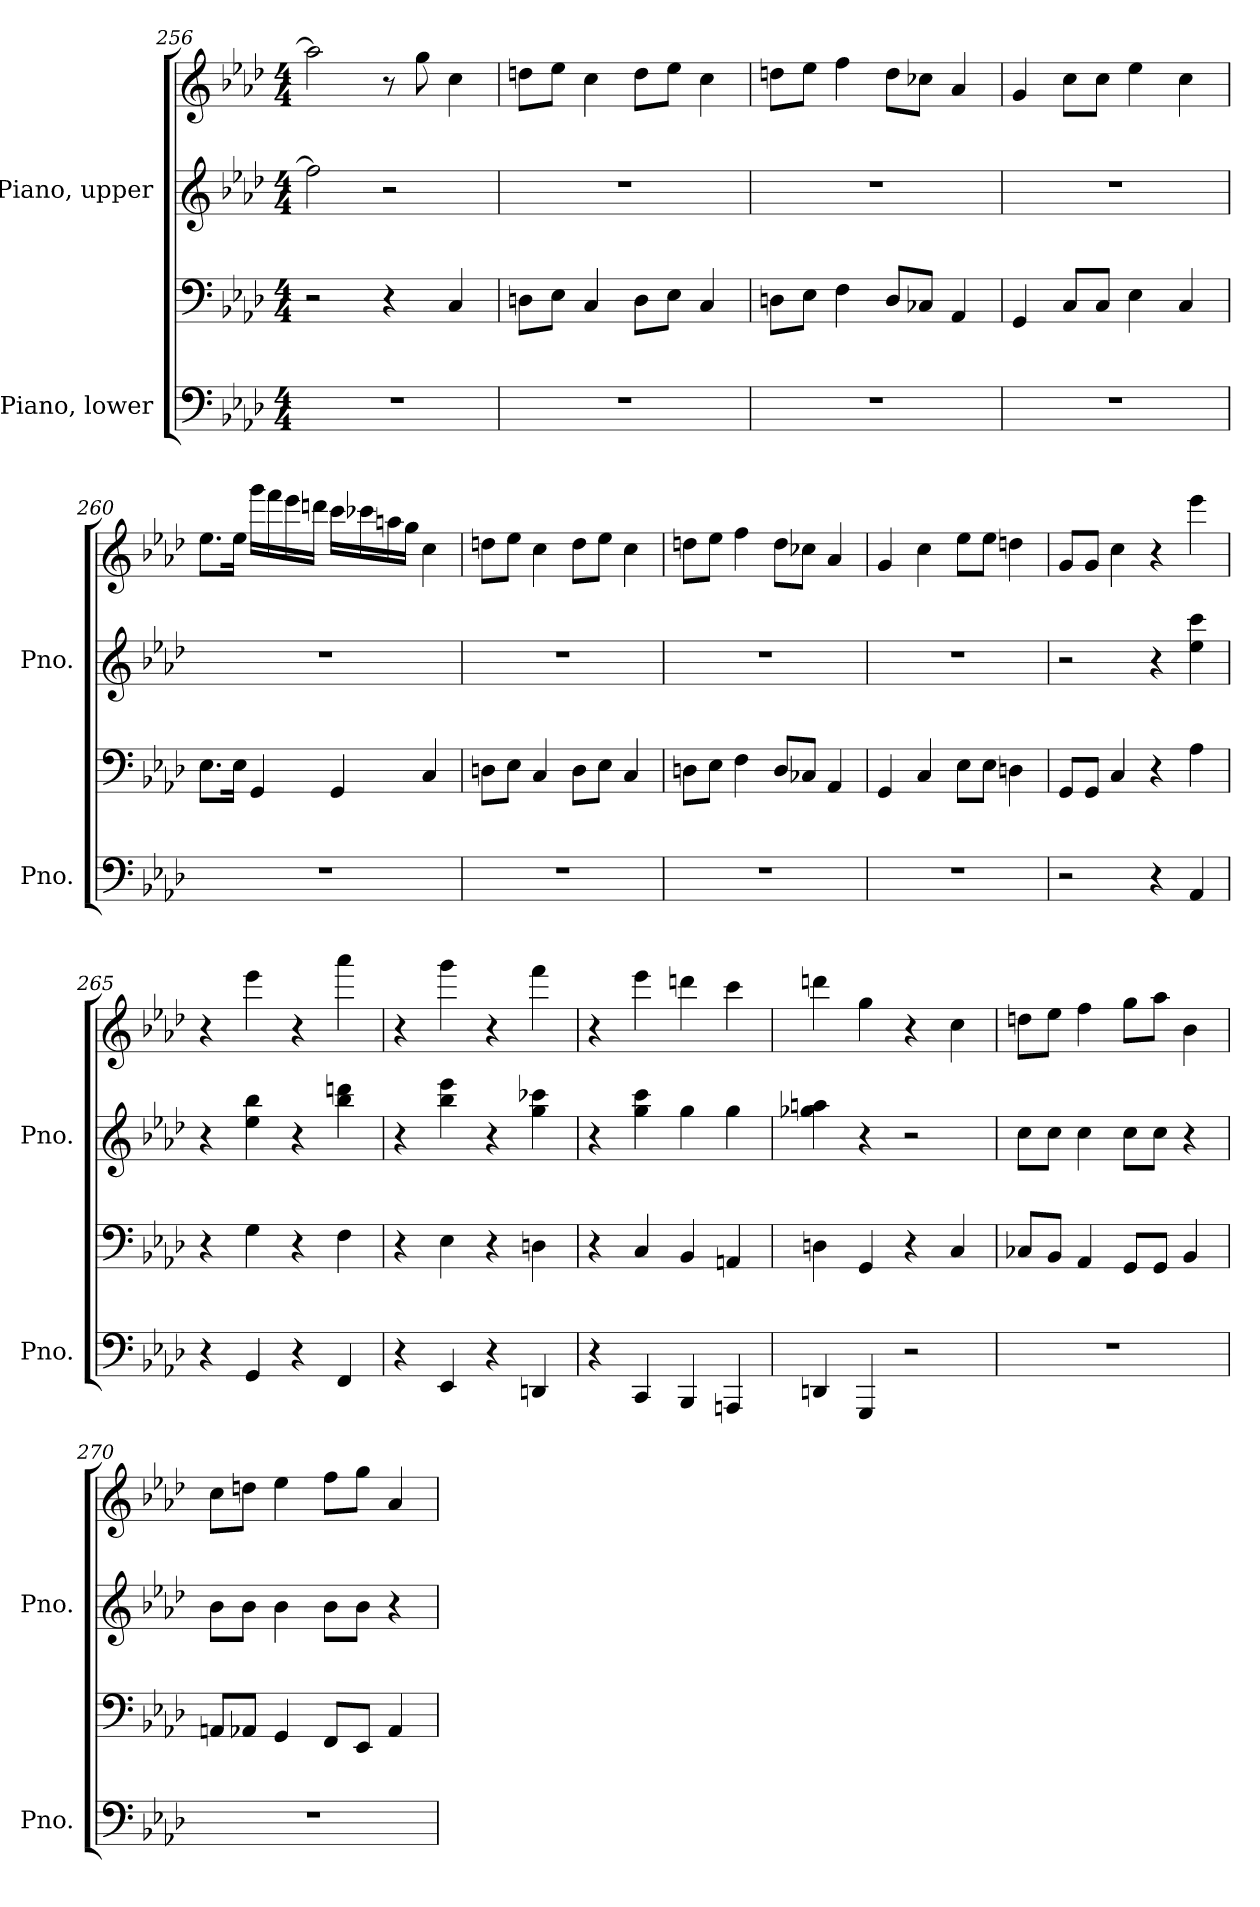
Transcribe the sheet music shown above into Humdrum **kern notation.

**kern	**kern	**kern	**kern
*part2	*part2	*part1	*part1
*staff4	*staff3	*staff2	*staff1
*I"Piano, lower	*	*I"Piano, upper	*
*I'Pno.	*	*I'Pno.	*
*clefF4	*clefF4	*clefG2	*clefG2
*k[b-e-a-d-]	*k[b-e-a-d-]	*k[b-e-a-d-]	*k[b-e-a-d-]
*M4/4	*M4/4	*M4/4	*M4/4
=256	=256	=256	=256
1r	2r	2ff\]	2aa\]
.	4r	2r	8r
.	.	.	8gg\
.	4C/	.	4cc\
=257	=257	=257	=257
1r	8Dn\L	1r	8ddn\L
.	8E-\J	.	8ee-\J
.	4C/	.	4cc\
.	8D\L	.	8dd\L
.	8E-\J	.	8ee-\J
.	4C/	.	4cc\
!!LO:LB:g=z
=258	=258	=258	=258
1r	8Dn\L	1r	8ddn\L
.	8E-\J	.	8ee-\J
.	4F\	.	4ff\
.	8D/L	.	8dd\L
.	8C-X/J	.	8cc-X\J
.	4AA-/	.	4a-/
=259	=259	=259	=259
1r	4GG/	1r	4g/
.	8C/L	.	8cc\L
.	8C/J	.	8cc\J
.	4E-\	.	4ee-\
.	4C/	.	4cc\
=260	=260	=260	=260
1r	8.E-\L	1r	8.ee-\L
.	16E-\Jk	.	16ee-\Jk
.	4GG/	.	16ggg\LL
.	.	.	16fff\
.	.	.	16eee-\
.	.	.	16dddn\JJ
.	4GG/	.	16ccc\LL
.	.	.	16ccc-X\
.	.	.	16aan\
.	.	.	16gg\JJ
.	4C/	.	4cc\
=261	=261	=261	=261
1r	8Dn\L	1r	8ddn\L
.	8E-\J	.	8ee-\J
.	4C/	.	4cc\
.	8D\L	.	8dd\L
.	8E-\J	.	8ee-\J
.	4C/	.	4cc\
!!LO:LB:g=z
=262	=262	=262	=262
1r	8Dn\L	1r	8ddn\L
.	8E-\J	.	8ee-\J
.	4F\	.	4ff\
.	8D/L	.	8dd\L
.	8C-X/J	.	8cc-X\J
.	4AA-/	.	4a-/
=263	=263	=263	=263
1r	4GG/	1r	4g/
.	4C/	.	4cc\
.	8E-\L	.	8ee-\L
.	8E-\J	.	8ee-\J
.	4Dn\	.	4ddn\
=264	=264	=264	=264
2r	8GG/L	2r	8g/L
.	8GG/J	.	8g/J
.	4C/	.	4cc\
4r	4r	4r	4r
4AA-/	4A-\	4ee-\ 4ccc\	4eee-\
=265	=265	=265	=265
4r	4r	4r	4r
4GG/	4G\	4ee-\ 4bb-\	4eee-\
4r	4r	4r	4r
4FF/	4F\	4bb-\ 4dddn\	4aaa-\
=266	=266	=266	=266
4r	4r	4r	4r
4EE-/	4E-\	4bb-\ 4eee-\	4ggg\
4r	4r	4r	4r
4DDn/	4Dn\	4gg\ 4ccc-X\	4fff\
=267	=267	=267	=267
4r	4r	4r	4r
4CC/	4C/	4gg\ 4ccc\	4eee-\
4BBB-/	4BB-/	4gg\	4dddn\
4AAAn/	4AAn/	4gg\	4ccc\
!!LO:PB:g=z
=268	=268	=268	=268
4DDn/	4Dn\	4gg-X\ 4aan\	4dddn\
4GGG/	4GG/	4r	4gg\
2r	4r	2r	4r
.	4C/	.	4cc\
=269	=269	=269	=269
1r	8C-X/L	8cc\L	8ddn\L
.	8BB-/J	8cc\J	8ee-\J
.	4AA-/	4cc\	4ff\
.	8GG/L	8cc\L	8gg\L
.	8GG/J	8cc\J	8aa-\J
.	4BB-/	4r	4b-\
=270	=270	=270	=270
1r	8AAn/L	8b-\L	8cc\L
.	8AA-X/J	8b-\J	8ddn\J
.	4GG/	4b-\	4ee-\
.	8FF/L	8b-\L	8ff\L
.	8EE-/J	8b-\J	8gg\J
.	4AA-/	4r	4a-/
=	=	=	=
*-	*-	*-	*-
